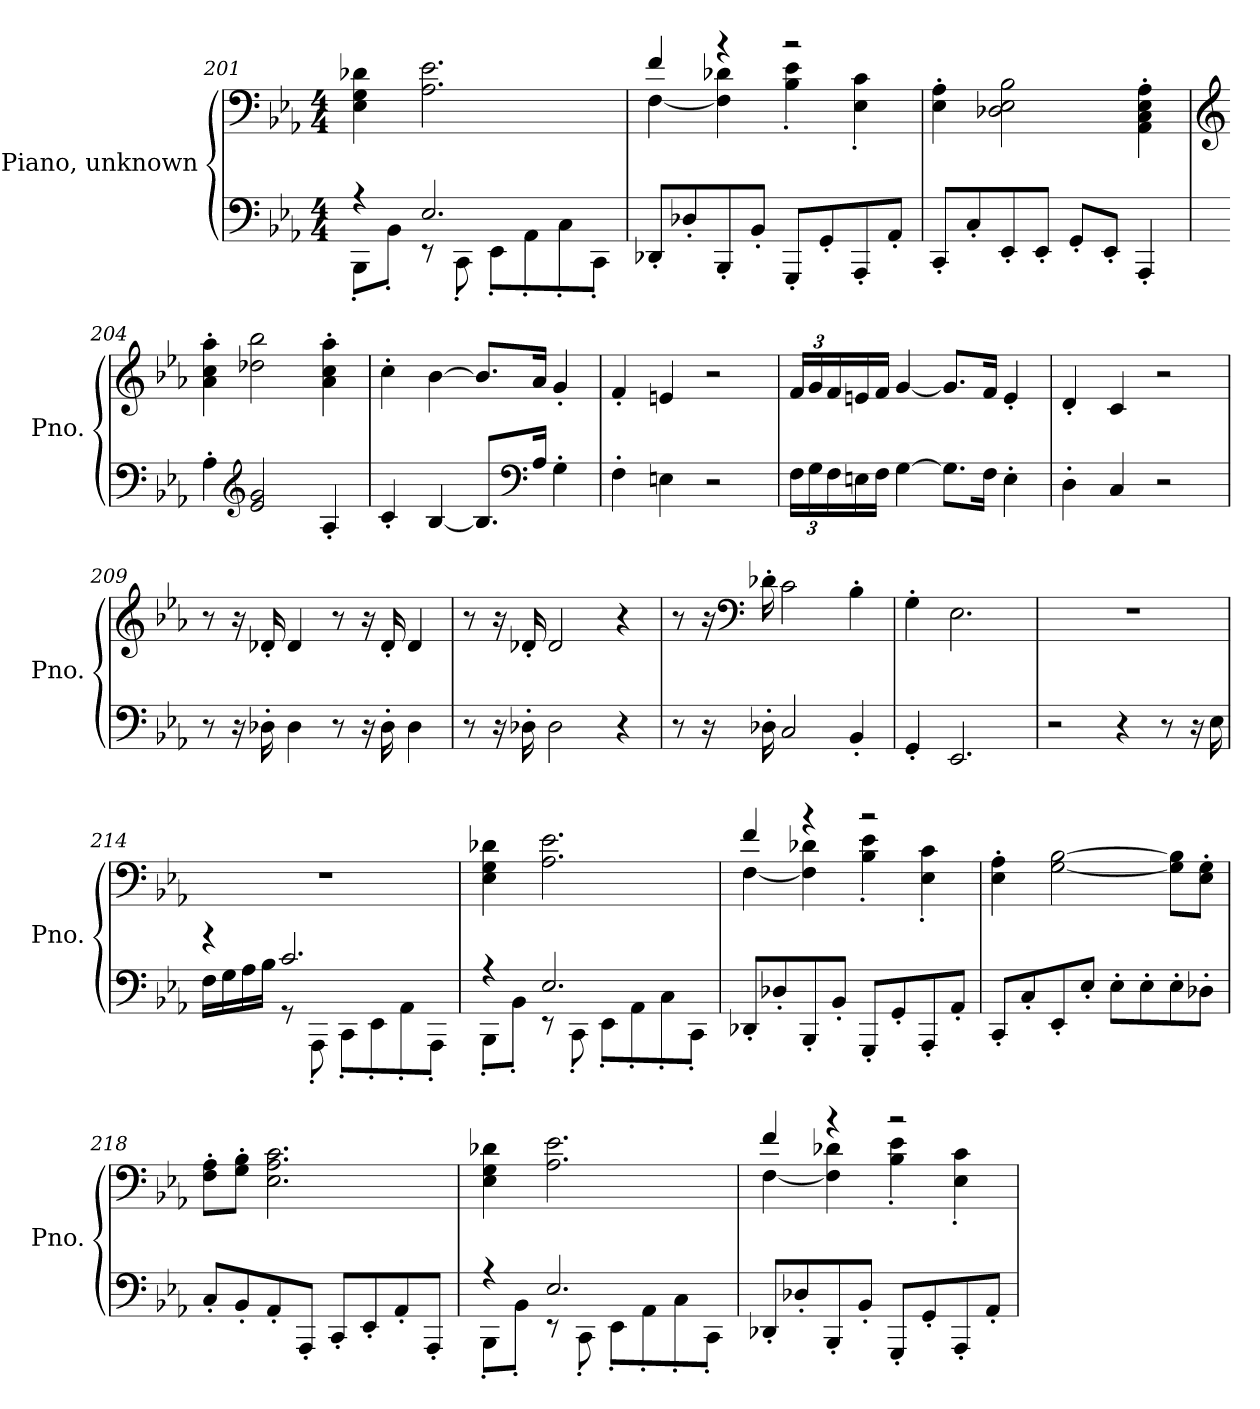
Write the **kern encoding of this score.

**kern	**kern
*part1	*part1
*staff2	*staff1
*I"Piano, unknown	*
*I'Pno.	*
*clefF4	*clefF4
*k[b-e-a-]	*k[b-e-a-]
*M4/4	*M4/4
=201	=201
*^	*
4r	8BBB-'\L	4E-\ 4G\ 4d-X\
.	8BB-'\J	.
2.E-/	8r	2.A-\ 2.e-\
.	8CC'\	.
.	8EE-'\L	.
.	8AA-'\	.
.	8C'\	.
.	8CC'\J	.
*v	*v	*
!!LO:LB:g=z
=202	=202
*	*^
8DD-X'/L	4f/	[4F\
8D-X'/	.	.
8BBB-'/	4r	4F\] 4d-X\
8BB-'/J	.	.
8GGG'/L	2r	4B-\' 4e-\'
8GG'/	.	.
8AAA-'/	.	4E-\' 4c\'
8AA-'/J	.	.
*	*v	*v
=203	=203
8CC'/L	4E-\' 4A-\'
8C'/	.
8EE-'/	2D-X\ 2E-\ 2B-\
8EE-'/J	.
8GG'/L	.
8EE-'/J	.
4AAA-'/	4AA-\' 4C\' 4E-\' 4A-\'
=204	=204
*	*clefG2
4A-'\	4a-\' 4cc\' 4aa-\'
*clefG2	*
2e-/ 2g/	2dd-X\ 2bb-\
4A-'/	4a-\' 4cc\' 4aa-\'
=205	=205
4c'/	4cc'\
[4B-/	[4b-\
8.B-/L]	8.b-/L]
*clefF4	*
16A-/Jk	16a-/Jk
4G'\	4g'/
=206	=206
4F'\	4f'/
4En\	4en/
2r	2r
!!LO:LB:g=z
=207	=207
*Xbrackettup	*Xbrackettup
24F\LL	24f/LL
24G\	24g/
24F\	24f/
16En\	16en/
16F\JJ	16f/JJ
[4G\	[4g/
8.G\L]	8.g/L]
16F\Jk	16f/Jk
4E'\	4e'/
=208	=208
4D'\	4d'/
4C/	4c/
2r	2r
=209	=209
8r	8r
16r	16r
16D-X'\	16d-X'/
4D-\	4d-/
8r	8r
16r	16r
16D-'\	16d-'/
4D-\	4d-/
=210	=210
8r	8r
16r	16r
16D-X'\	16d-X'/
2D-\	2d-/
4r	4r
=211	=211
8r	8r
16r	16r
*	*clefF4
16D-X'\	16d-X'\
2C/	2c\
4BB-'/	4B-'\
=212	=212
4GG'/	4G'\
2.EE-/	2.E-\
!!LO:LB:g=z
=213	=213
2r	1r
4r	.
8r	.
16r	.
16E-\	.
=214	=214
*^	*
4r	16F\LL	1r
.	16G\	.
.	16A-\	.
.	16B-\JJ	.
2.c/	8r	.
.	8AAA-'\	.
.	8CC'\L	.
.	8EE-'\	.
.	8AA-'\	.
.	8AAA-'\J	.
=215	=215	=215
4r	8BBB-'\L	4E-\ 4G\ 4d-X\
.	8BB-'\J	.
2.E-/	8r	2.A-\ 2.e-\
.	8CC'\	.
.	8EE-'\L	.
.	8AA-'\	.
.	8C'\	.
.	8CC'\J	.
*v	*v	*
=216	=216
*	*^
8DD-X'/L	4f/	[4F\
8D-X'/	.	.
8BBB-'/	4r	4F\] 4d-X\
8BB-'/J	.	.
8GGG'/L	2r	4B-\' 4e-\'
8GG'/	.	.
8AAA-'/	.	4E-\' 4c\'
8AA-'/J	.	.
*	*v	*v
!!LO:LB:g=z
=217	=217
8CC'/L	4E-\' 4A-\'
8C'/	.
8EE-'/	[2G\ [2B-\
8E-'/J	.
8E-'\L	.
8E-'\	.
8E-'\	8G\] 8B-\]L
8D-X'\J	8E-\' 8G\'J
=218	=218
8C'/L	8F\' 8A-\'L
8BB-'/	8G\' 8B-\'J
8AA-'/	2.E-\ 2.A-\ 2.c\
8AAA-'/J	.
8CC'/L	.
8EE-'/	.
8AA-'/	.
8AAA-'/J	.
=219	=219
*^	*
4r	8BBB-'\L	4E-\ 4G\ 4d-X\
.	8BB-'\J	.
2.E-/	8r	2.A-\ 2.e-\
.	8CC'\	.
.	8EE-'\L	.
.	8AA-'\	.
.	8C'\	.
.	8CC'\J	.
*v	*v	*
=220	=220
*	*^
8DD-X'/L	4f/	[4F\
8D-X'/	.	.
8BBB-'/	4r	4F\] 4d-X\
8BB-'/J	.	.
8GGG'/L	2r	4B-\' 4e-\'
8GG'/	.	.
8AAA-'/	.	4E-\' 4c\'
8AA-'/J	.	.
*	*v	*v
=	=
*-	*-
